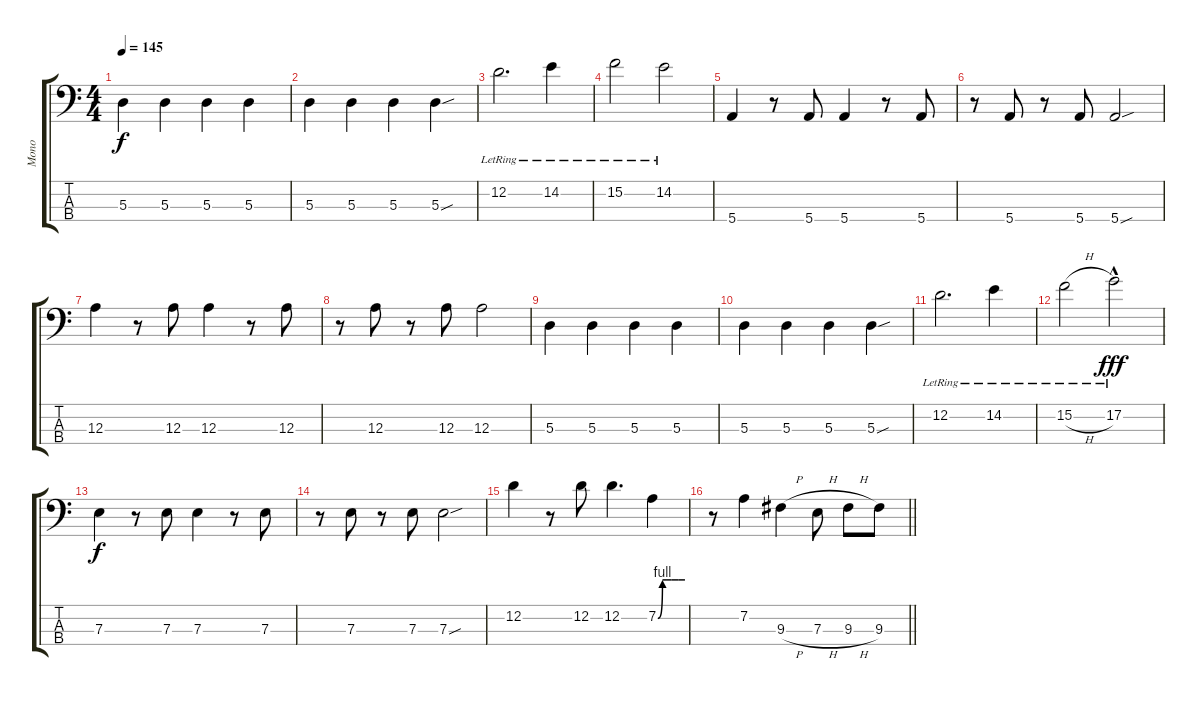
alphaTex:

\track ("Mono" "Mono") {instrument electricbassfinger}
\staff {score tabs}
\tuning (G2 D2 A1 E1) {hide}
\ts (4 4)
\tempo 145
\clef f4
\ks c
5.3.4{dy f} 5.3.4 5.3.4 5.3.4 |
5.3.4 5.3.4 5.3.4 5.3{sou}.4 |
12.2{lr}.2{d} 14.2{lr}.4 |
15.2{lr}.2 14.2{lr}.2 |
5.4.4 r.8 5.4.8 5.4.4 r.8 5.4.8 |
r.8 5.4.8 r.8 5.4.8 5.4{sou}.2 |
12.3.4 r.8 12.3.8 12.3.4 r.8 12.3.8 |
r.8 12.3.8 r.8 12.3.8 12.3.2 |
5.3.4 5.3.4 5.3.4 5.3.4 |
5.3.4 5.3.4 5.3.4 5.3{sou}.4 |
12.2{lr}.2{d} 14.2{lr}.4 |
15.2{h lr}.2 17.2{hac lr}.2{dy fff} |
7.3.4{dy f} r.8 7.3.8 7.3.4 r.8 7.3.8 |
r.8 7.3.8 r.8 7.3.8 7.3{sou}.2 |
12.2.4 r.8 12.2.8 12.2.4{d} 7.2{be (custom 0 0 10 4 20 4 30 4 46 4 60 4)}.4 |
\barLineRight lightlight
r.8 7.2.4 9.3{h}.4 7.3{h}.8 9.3{h}.8 9.3.8
